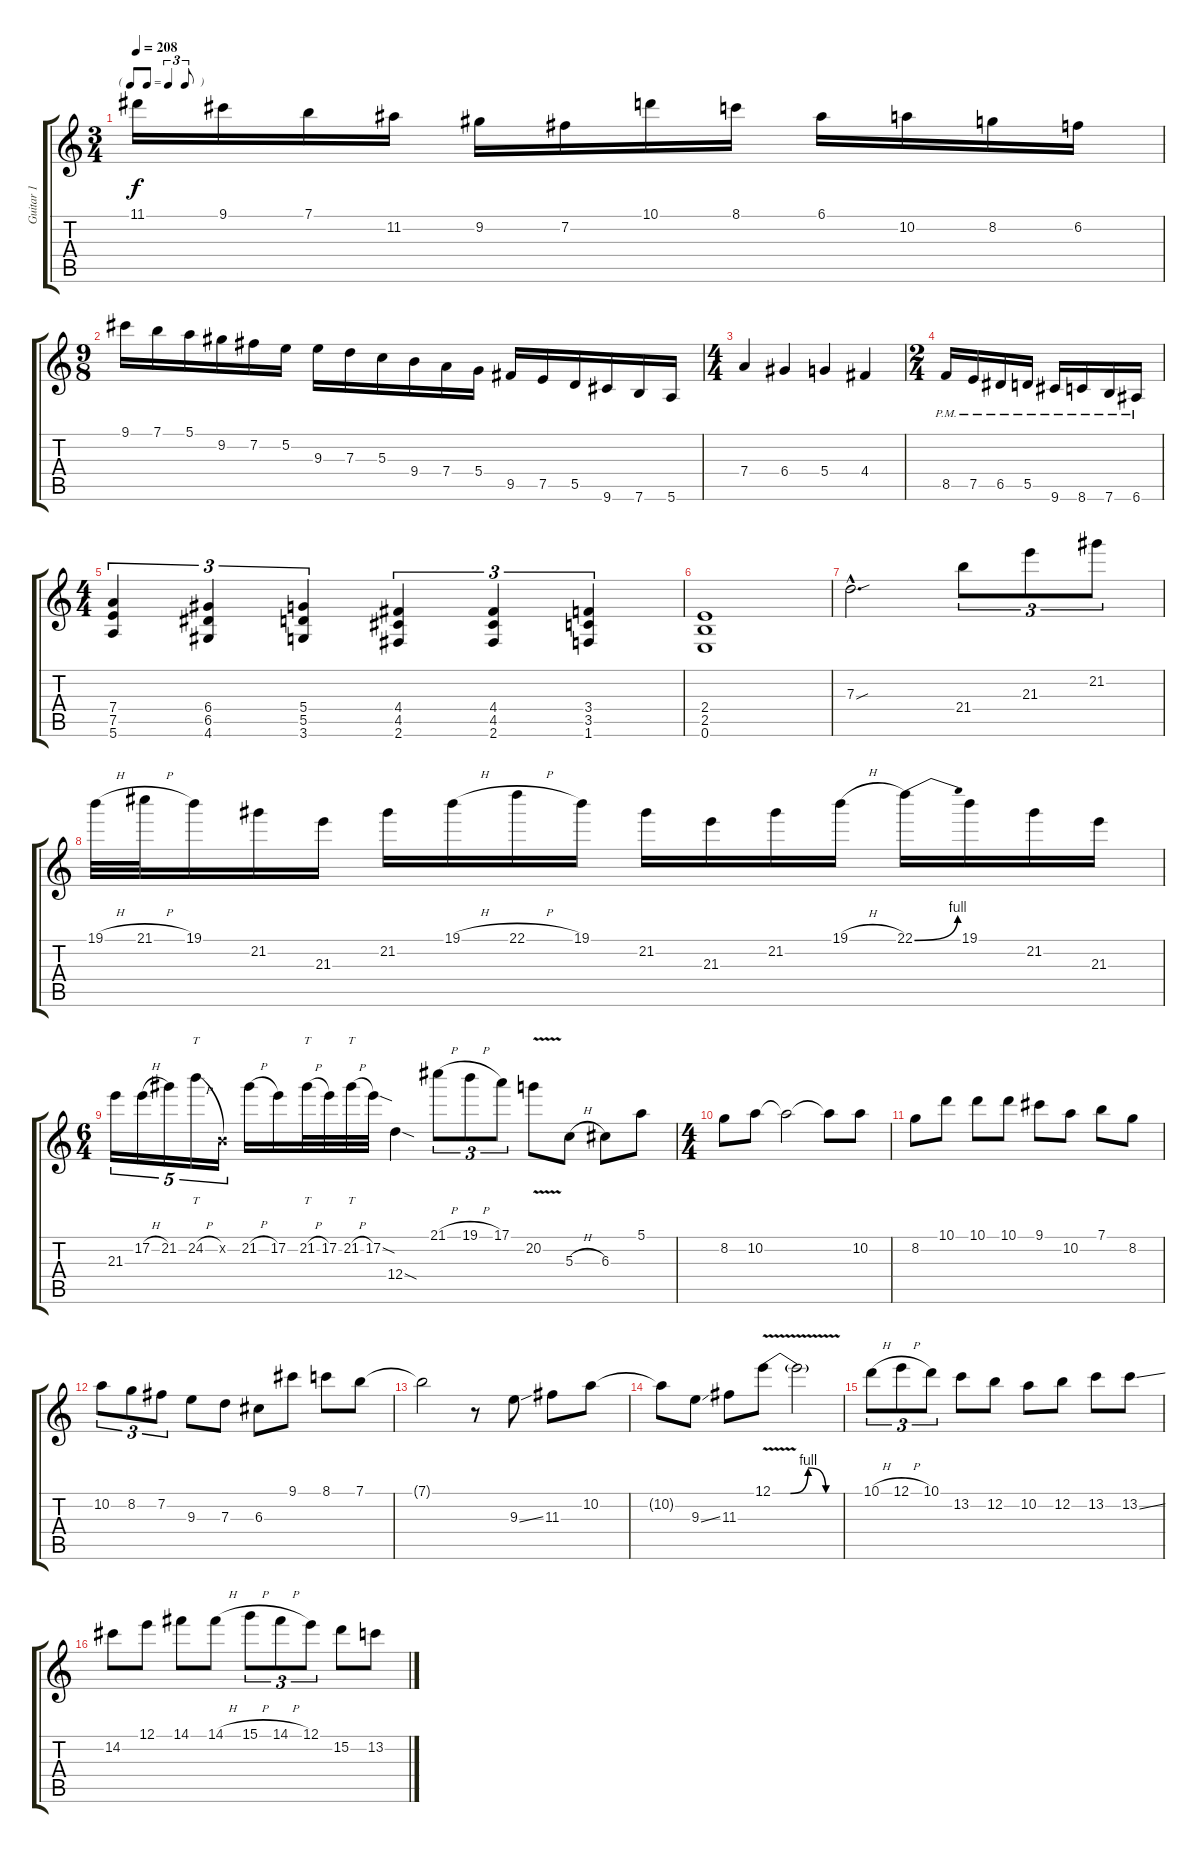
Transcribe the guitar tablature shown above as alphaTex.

\track ("Guitar 1" "Guitar 1") {instrument distortionguitar}
\staff {score tabs}
\tuning (E4 B3 G3 D3 A2 E2) {hide}
\ts (3 4)
\tf triplet8th
\tempo 208
\clef g2
\ks c
11.1.16{dy f} 9.1.16 7.1.16 11.2.16 9.2.16 7.2.16 10.1.16 8.1.16 6.1.16 10.2.16 8.2.16 6.2.16 |
\ts (9 8)
9.1.16 7.1.16 5.1.16 9.2.16 7.2.16 5.2.16 9.3.16 7.3.16 5.3.16 9.4.16 7.4.16 5.4.16 9.5.16 7.5.16 5.5.16 9.6.16 7.6.16 5.6.16 |
\ts (4 4)
7.4.4 6.4.4 5.4.4 4.4.4 |
\ts (2 4)
8.5{pm}.16 7.5{pm}.16 6.5{pm}.16 5.5{pm}.16 9.6{pm}.16 8.6{pm}.16 7.6{pm}.16 6.6{pm}.16 |
\ts (4 4)
(7.4 7.5 5.6).4{tu (3 2)} (6.4 6.5 4.6).4{tu (3 2)} (5.4 5.5 3.6).4{tu (3 2)} (4.4 4.5 2.6).4{tu (3 2)} (4.4 4.5 2.6).4{tu (3 2)} (3.4 3.5 1.6).4{tu (3 2)} |
(2.4 2.5 0.6).1 |
7.3{sou hac}.2{d} 21.4.8{tu (3 2)} 21.3.8{tu (3 2)} 21.2.8{tu (3 2)} |
19.1{h}.32 21.1{h}.32 19.1.16 21.2.16 21.3.16 21.2.16 19.1{h}.16 22.1{h}.16 19.1.16 21.2.16 21.3.16 21.2.16 19.1{h}.16 22.1{be (bend 0 0 60 4)}.16 19.1.16 21.2.16 21.3.16 |
\ts (6 4)
21.3.16{tu (5 4)} 17.2{h}.16{tu (5 4)} 21.2.16{tu (5 4)} 24.2{h}.16{tt tu (5 4)} 0.2{x}.16{tu (5 4)} 21.2{h}.16 17.2.16 21.2{h}.32{tt} 17.2.32 21.2{h}.32{tt} 17.2{sod}.32 12.4{sod}.4 21.1{h}.8{tu (3 2)} 19.1{h}.8{tu (3 2)} 17.1.8{tu (3 2)} 20.2{v}.8 5.3{h}.8 6.3.8 5.1.8 |
\ts (4 4)
8.2.8 10.2.8 10.2{t}.2 10.2{t}.8 10.2.8 |
8.2.8 10.1.8 10.1.8 10.1.8 9.1.8 10.2.8 7.1.8 8.2.8 |
10.2.8{tu (3 2)} 8.2.8{tu (3 2)} 7.2.8{tu (3 2)} 9.3.8 7.3.8 6.3.8 9.1.8 8.1.8 7.1.8 |
7.1{t}.2 r.8 9.3{ss}.8 11.3.8 10.2.8 |
10.2{t}.8 9.3{ss}.8 11.3.8 12.1{be (custom 0 0 15 0 30 4 45 0 60 0) v}.8 12.1{t}.2 |
10.1{h}.8{tu (3 2)} 12.1{h}.8{tu (3 2)} 10.1.8{tu (3 2)} 13.2.8 12.2.8 10.2.8 12.2.8 13.2.8 13.2{ss}.8 |
14.2.8 12.1.8 14.1.8 14.1{h}.8 15.1{h}.8{tu (3 2)} 14.1{h}.8{tu (3 2)} 12.1.8{tu (3 2)} 15.2.8 13.2{ss}.8
